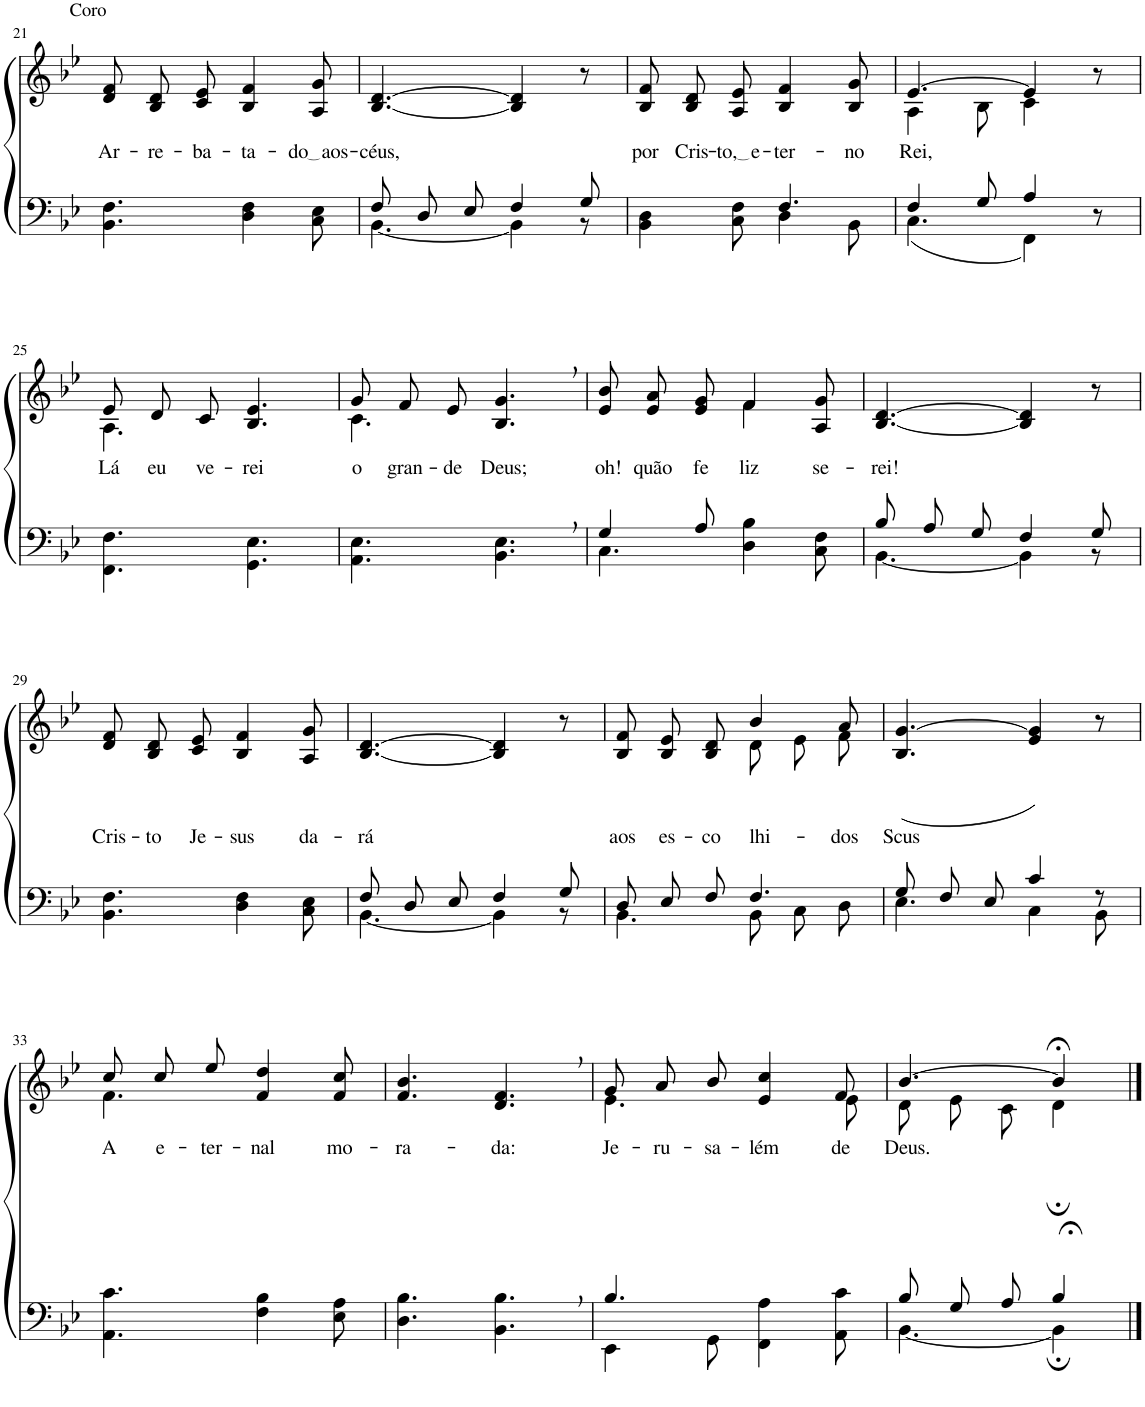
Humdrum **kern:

**kern	**kern	**text
*part2	*part1	*part1
*staff2	*staff1	*staff1
*I"Parte III e IV	*I"Parte I e II	*
!!LO:PB:g=z
*clefF4	*clefG2	*
*Trd-1c-2	*Trd-1c-2	*
*k[b-e-]	*k[b-e-]	*
*M6/8	*M6/8	*
=21	=21	=21
!	!LO:TX:a:t=Coro	!
!	!	!LO:LY:b
4.BB-\ 4.F\	8d/ 8f/L	Ar-
!	!	!LO:LY:b
.	8B-/ 8d/	-re-
!	!	!LO:LY:b
.	8c/ 8e-/J	-ba-
!	!	!LO:LY:b
4D\ 4F\	4B-/ 4f/	-ta-
!	!	!LO:LY:b
8C\ 8E-\	8A/ 8g/	do aos
=22	=22	=22
*^	*	*
!	!	!	!LO:LY:b
8F/L	[4.BB-\	[4.B-/ [4.d/	-céus,
8D/	.	.	.
8E-/J	.	.	.
4F/	4BB-\]	4B-/] 4d/]	.
8G/	8r	8r	.
=23	=23	=23	=23
!	!	!	!LO:LY:b
4.ryy	4BB-\ 4D\	8B-/ 8f/L	por
!	!	!	!LO:LY:b
.	.	8B-/ 8d/	Cris-
!	!	!	!LO:LY:b
.	8C\ 8F\	8A/ 8e-/J	to, e
!	!	!	!LO:LY:b
4.F/	4D\	4B-/ 4f/	-ter-
!	!	!	!LO:LY:b
.	8BB-\	8B-/ 8g/	-no
=24	=24	=24	=24
*	*	*^	*
!	!	!	!	!LO:LY:b
4F/	(4.C\	[4.e-/	4A\	Rei,
8G/	.	.	8B-\	.
4A/	4FF\)	4e-/]	4c\	.
8r	8ryy	8r	8ryy	.
!!LO:LB:g=z	!!
=25	=25	=25	=25	=25
!	!	!	!	!LO:LY:b
*v	*v	*	*	*
4.FF\ 4.F\	8e-/L	4.A\	Lá
!	!	!	!LO:LY:b
.	8d/	.	eu
!	!	!	!LO:LY:b
.	8c/J	.	ve-
!	!	!	!LO:LY:b
4.GG\ 4.E-\	4.B-/ 4.e-/	4.ryy	-rei
=26	=26	=26	=26
!	!	!	!LO:LY:b
4.AA\ 4.E-\	8g/L	4.c\	o
!	!	!	!LO:LY:b
.	8f/	.	gran-
!	!	!	!LO:LY:b
.	8e-/J	.	-de
!	!	!	!LO:LY:b
4.BB-\, 4.E-\,	4.B-/, 4.g/,	4.ryy	Deus;
=27	=27	=27	=27
*^	*	*	*
!	!	!	!	!LO:LY:b
4G/	4.C\	4.ryy	8e-/ 8b-/L	oh!
!	!	!	!	!LO:LY:b
.	.	.	8e-/ 8a/	quão
!	!	!	!	!LO:LY:b
8A/	.	.	8e-/ 8g/J	fe-
!	!	!	!	!LO:LY:b
4.ryy	4D\ 4B-\	4f\	4f/	-liz
!	!	!	!	!LO:LY:b
.	8C\ 8F\	8ryy	8A/ 8g/	se-
=28	=28	=28	=28	=28
!	!	!	!	!LO:LY:b
*	*	*v	*v	*
8B-/L	[4.BB-\	[4.B-/ [4.d/	-rei!
8A/	.	.	.
8G/J	.	.	.
4F/	4BB-\]	4B-/] 4d/]	.
8G/	8r	8r	.
!!LO:LB:g=z
=29	=29	=29	=29
!	!	!	!LO:LY:b
*v	*v	*	*
4.BB-\ 4.F\	8d/ 8f/L	Cris-
!	!	!LO:LY:b
.	8B-/ 8d/	-to
!	!	!LO:LY:b
.	8c/ 8e-/J	Je-
!	!	!LO:LY:b
4D\ 4F\	4B-/ 4f/	-sus
!	!	!LO:LY:b
8C\ 8E-\	8A/ 8g/	da-
=30	=30	=30
*^	*	*
!	!	!	!LO:LY:b
8F/L	[4.BB-\	[4.B-/ [4.d/	-rá
8D/	.	.	.
8E-/J	.	.	.
4F/	4BB-\]	4B-/] 4d/]	.
8G/	8r	8r	.
=31	=31	=31	=31
!	!	!	!LO:LY:b
*	*	*^	*
8D/L	4.BB-\	8B-/ 8f/L	4.ryy	aos
!	!	!	!	!LO:LY:b
8E-/	.	8B-/ 8e-/	.	es-
!	!	!	!	!LO:LY:b
8F/J	.	8B-/ 8d/J	.	-co-
!	!	!	!	!LO:LY:b
4.F/	8BB-\L	4b-/	8d\L	-lhi-
.	8C\	.	8e-\	.
!	!	!	!	!LO:LY:b
.	8D\J	8a/	8f\J	-dos
=32	=32	=32	=32	=32
!	!	!	!	!LO:LY:b
*	*	*v	*v	*
8G/L	4.E-\	(4.B-/ [4.g/	Scus
8F/	.	.	.
8E-/J	.	.	.
4c/	4C\	4e-/ 4g/])	.
8r	8BB-\	8r	.
!!LO:LB:g=z
=33	=33	=33	=33
*	*	*^	*
!	!	!	!	!LO:LY:b
*v	*v	*	*	*
4.AA\ 4.c\	8cc/L	4.f\	A
!	!	!	!LO:LY:b
.	8cc/	.	e-
!	!	!	!LO:LY:b
.	8ee-/J	.	-ter-
!	!	!	!LO:LY:b
4F\ 4B-\	4f/ 4dd/	4.ryy	-nal
!	!	!	!LO:LY:b
8E-\ 8A\	8f/ 8cc/	.	mo-
*	*v	*v	*
=34	=34	=34
!	!	!LO:LY:b
4.D\ 4.B-\	4.f/ 4.b-/	-ra-
!	!	!LO:LY:b
4.BB-\, 4.B-\,	4.d/, 4.f/,	-da:
=35	=35	=35
*^	*^	*
!	!	!	!	!LO:LY:b
4.B-/	4EE-\	8g/L	4.e-\	Je-
!	!	!	!	!LO:LY:b
.	.	8a/	.	-ru-
!	!	!	!	!LO:LY:b
.	8GG\	8b-/J	.	-sa-
!	!	!	!	!LO:LY:b
4.ryy	4FF\ 4A\	4e-/ 4cc/	4ryy	-lém
!	!	!	!	!LO:LY:b
.	8AA\ 8c\	8f/	8e-\	de
=36	=36	=36	=36	=36
!	!	!	!	!LO:LY:b
8B-/L	[4.BB-\	[4.b-/	8d\L	Deus.
8G/	.	.	8e-\	.
8A/J	.	.	8c\J	.
4B-;</	4BB-;\]	4b-;</]	4d;\	.
*v	*v	*	*	*
*	*v	*v	*
==	==	==
*-	*-	*-
